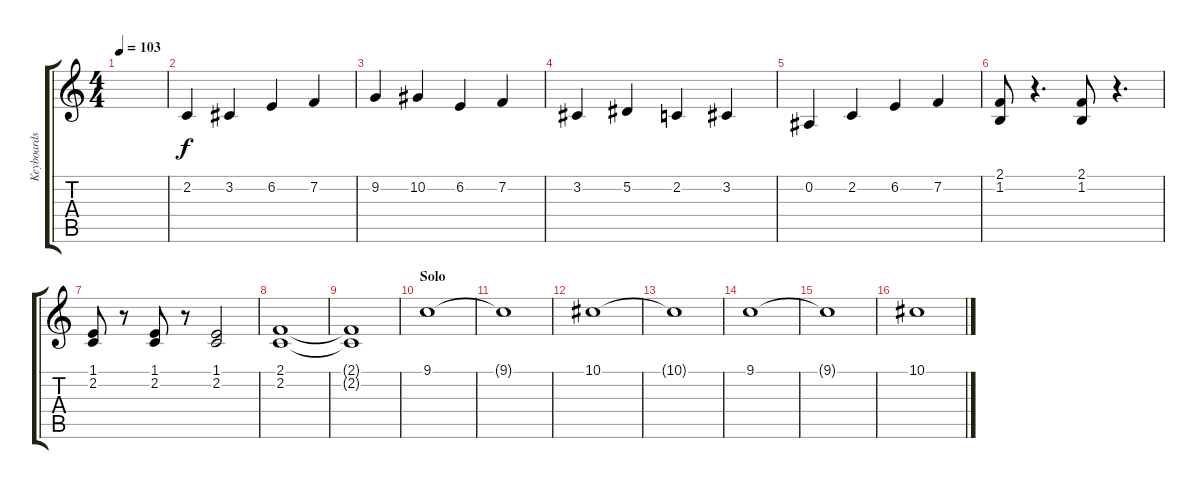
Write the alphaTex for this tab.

\track ("Keyboards " "Keyboards ") {instrument pad7halo}
\staff {score tabs}
\tuning (Eb4 Bb3 Gb3 Db3 Ab2 Eb2) {hide}
\ts (4 4)
\tempo 103
\clef g2
\ks c
|
2.2.4 3.2.4 6.2.4 7.2.4 |
9.2.4 10.2.4 6.2.4 7.2.4 |
3.2.4 5.2.4 2.2.4 3.2.4 |
0.2.4 2.2.4 6.2.4 7.2.4 |
(2.1 1.2).8 r.4{d} (2.1 1.2).8 r.4{d} |
(1.1 2.2).8 r.8 (1.1 2.2).8 r.8 (1.1 2.2).2 |
(2.1 2.2).1 |
(2.1{t} 2.2{t}).1 |
\section ("" "Solo")
9.1.1 |
9.1{t}.1 |
10.1.1 |
10.1{t}.1 |
9.1.1 |
9.1{t}.1 |
10.1.1
